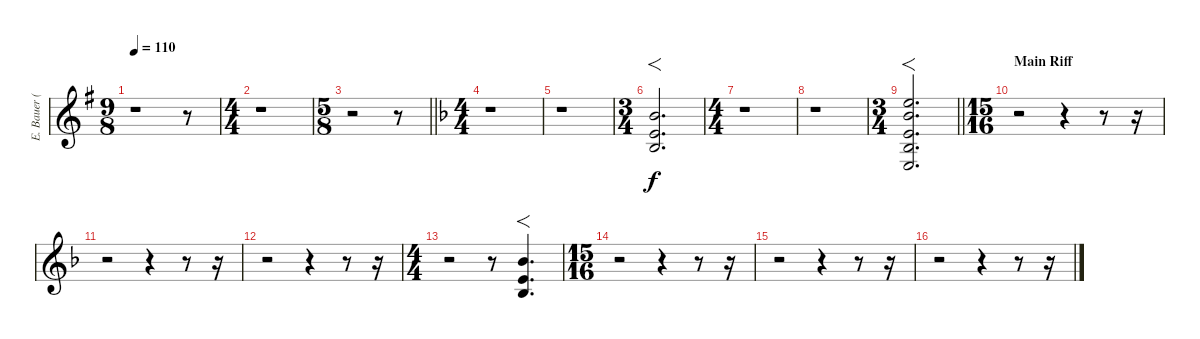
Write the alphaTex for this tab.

\track ("E. Bauer (Keyboard)" "E. Bauer (") {instrument stringensemble1}
\staff {score}
\tuning (E4 B3 G3 D3 A2 E2) {hide}
\ts (9 8)
\tempo 110
\clef g2
\ks eminor
r.1{dy f} r.8 |
\ts (4 4)
r.1 |
\ts (5 8)
\barLineRight lightlight
r.2 r.8 |
\ts (4 4)
\ks dminor
r.1 |
r.1 |
\ts (3 4)
(11.2 9.3 8.4).2{f d volume 12 instrument choiraahs} |
\ts (4 4)
r.1 |
r.1 |
\ts (3 4)
\barLineRight lightlight
(12.1 11.2 9.3 8.4 7.5).2{f d} |
\ts (15 16)
\section ("" "Main Riff")
r.2 r.4 r.8 r.16 |
r.2 r.4 r.8 r.16 |
r.2 r.4 r.8 r.16 |
\ts (4 4)
r.2 r.8 (11.2 9.3 8.4).4{f d} |
\ts (15 16)
r.2 r.4 r.8 r.16 |
r.2 r.4 r.8 r.16 |
r.2 r.4 r.8 r.16
